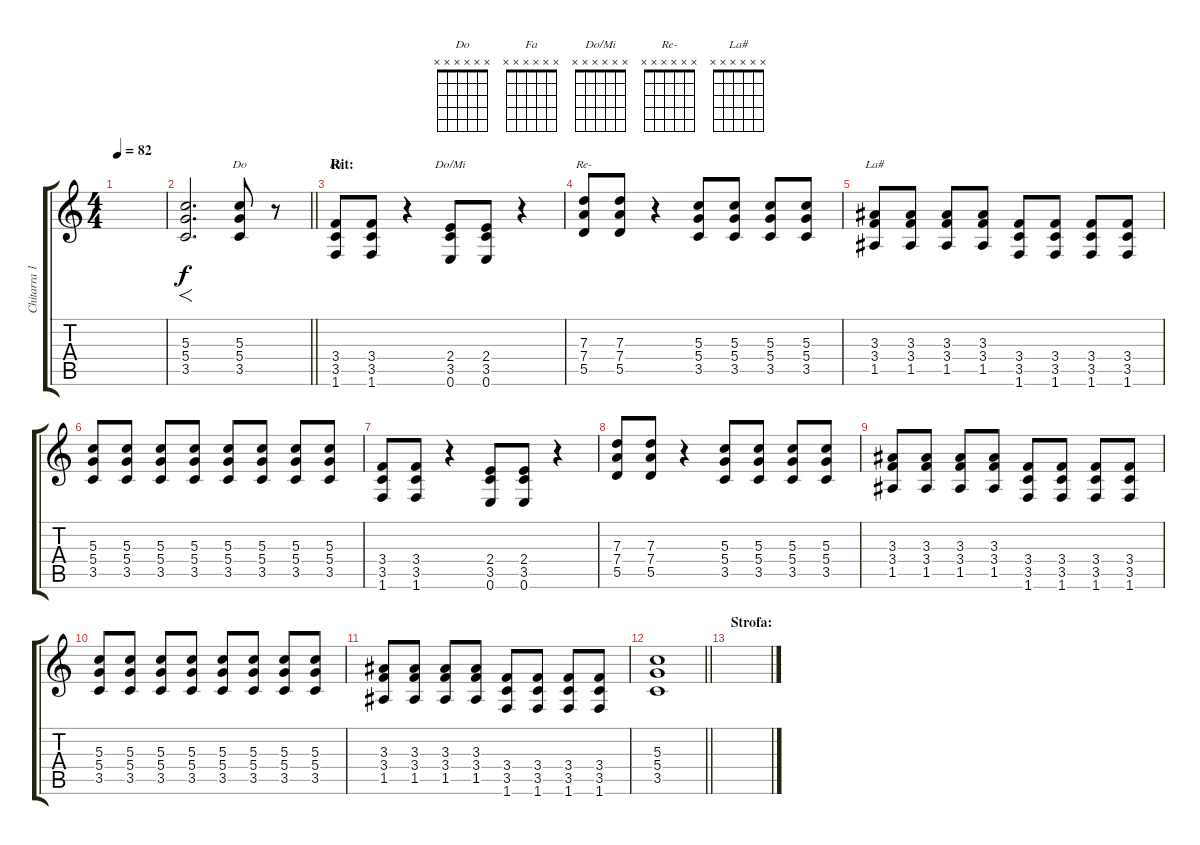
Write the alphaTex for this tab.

\track ("Chitarra 1" "Chitarra 1") {instrument distortionguitar}
\staff {score tabs}
\tuning (E4 B3 G3 D3 A2 E2) {hide}
\chord ("Do" x x x x x x)
\chord ("Fa" x x x x x x)
\chord ("Do/Mi" x x x x x x)
\chord ("Re-" x x x x x x)
\chord ("La#" x x x x x x)
\ts (4 4)
\tempo 82
\clef g2
\ks c
|
\barLineRight lightlight
(5.3 5.4 3.5).2{f d} (5.3 5.4 3.5).8{ch "Do"} r.8 |
\section ("" "Rit:")
(3.4 3.5 1.6).8{ch "Fa"} (3.4 3.5 1.6).8 r.4 (2.4 3.5 0.6).8{ch "Do/Mi"} (2.4 3.5 0.6).8 r.4 |
(7.3 7.4 5.5).8{ch "Re-"} (7.3 7.4 5.5).8 r.4 (5.3 5.4 3.5).8 (5.3 5.4 3.5).8 (5.3 5.4 3.5).8 (5.3 5.4 3.5).8 |
(3.3 3.4 1.5).8{ch "La#"} (3.3 3.4 1.5).8 (3.3 3.4 1.5).8 (3.3 3.4 1.5).8 (3.4 3.5 1.6).8 (3.4 3.5 1.6).8 (3.4 3.5 1.6).8 (3.4 3.5 1.6).8 |
(5.3 5.4 3.5).8 (5.3 5.4 3.5).8 (5.3 5.4 3.5).8 (5.3 5.4 3.5).8 (5.3 5.4 3.5).8 (5.3 5.4 3.5).8 (5.3 5.4 3.5).8 (5.3 5.4 3.5).8 |
(3.4 3.5 1.6).8 (3.4 3.5 1.6).8 r.4 (2.4 3.5 0.6).8 (2.4 3.5 0.6).8 r.4 |
(7.3 7.4 5.5).8 (7.3 7.4 5.5).8 r.4 (5.3 5.4 3.5).8 (5.3 5.4 3.5).8 (5.3 5.4 3.5).8 (5.3 5.4 3.5).8 |
(3.3 3.4 1.5).8 (3.3 3.4 1.5).8 (3.3 3.4 1.5).8 (3.3 3.4 1.5).8 (3.4 3.5 1.6).8 (3.4 3.5 1.6).8 (3.4 3.5 1.6).8 (3.4 3.5 1.6).8 |
(5.3 5.4 3.5).8 (5.3 5.4 3.5).8 (5.3 5.4 3.5).8 (5.3 5.4 3.5).8 (5.3 5.4 3.5).8 (5.3 5.4 3.5).8 (5.3 5.4 3.5).8 (5.3 5.4 3.5).8 |
(3.3 3.4 1.5).8 (3.3 3.4 1.5).8 (3.3 3.4 1.5).8 (3.3 3.4 1.5).8 (3.4 3.5 1.6).8 (3.4 3.5 1.6).8 (3.4 3.5 1.6).8 (3.4 3.5 1.6).8 |
\barLineRight lightlight
(5.3 5.4 3.5).1 |
\section ("" "Strofa:")
